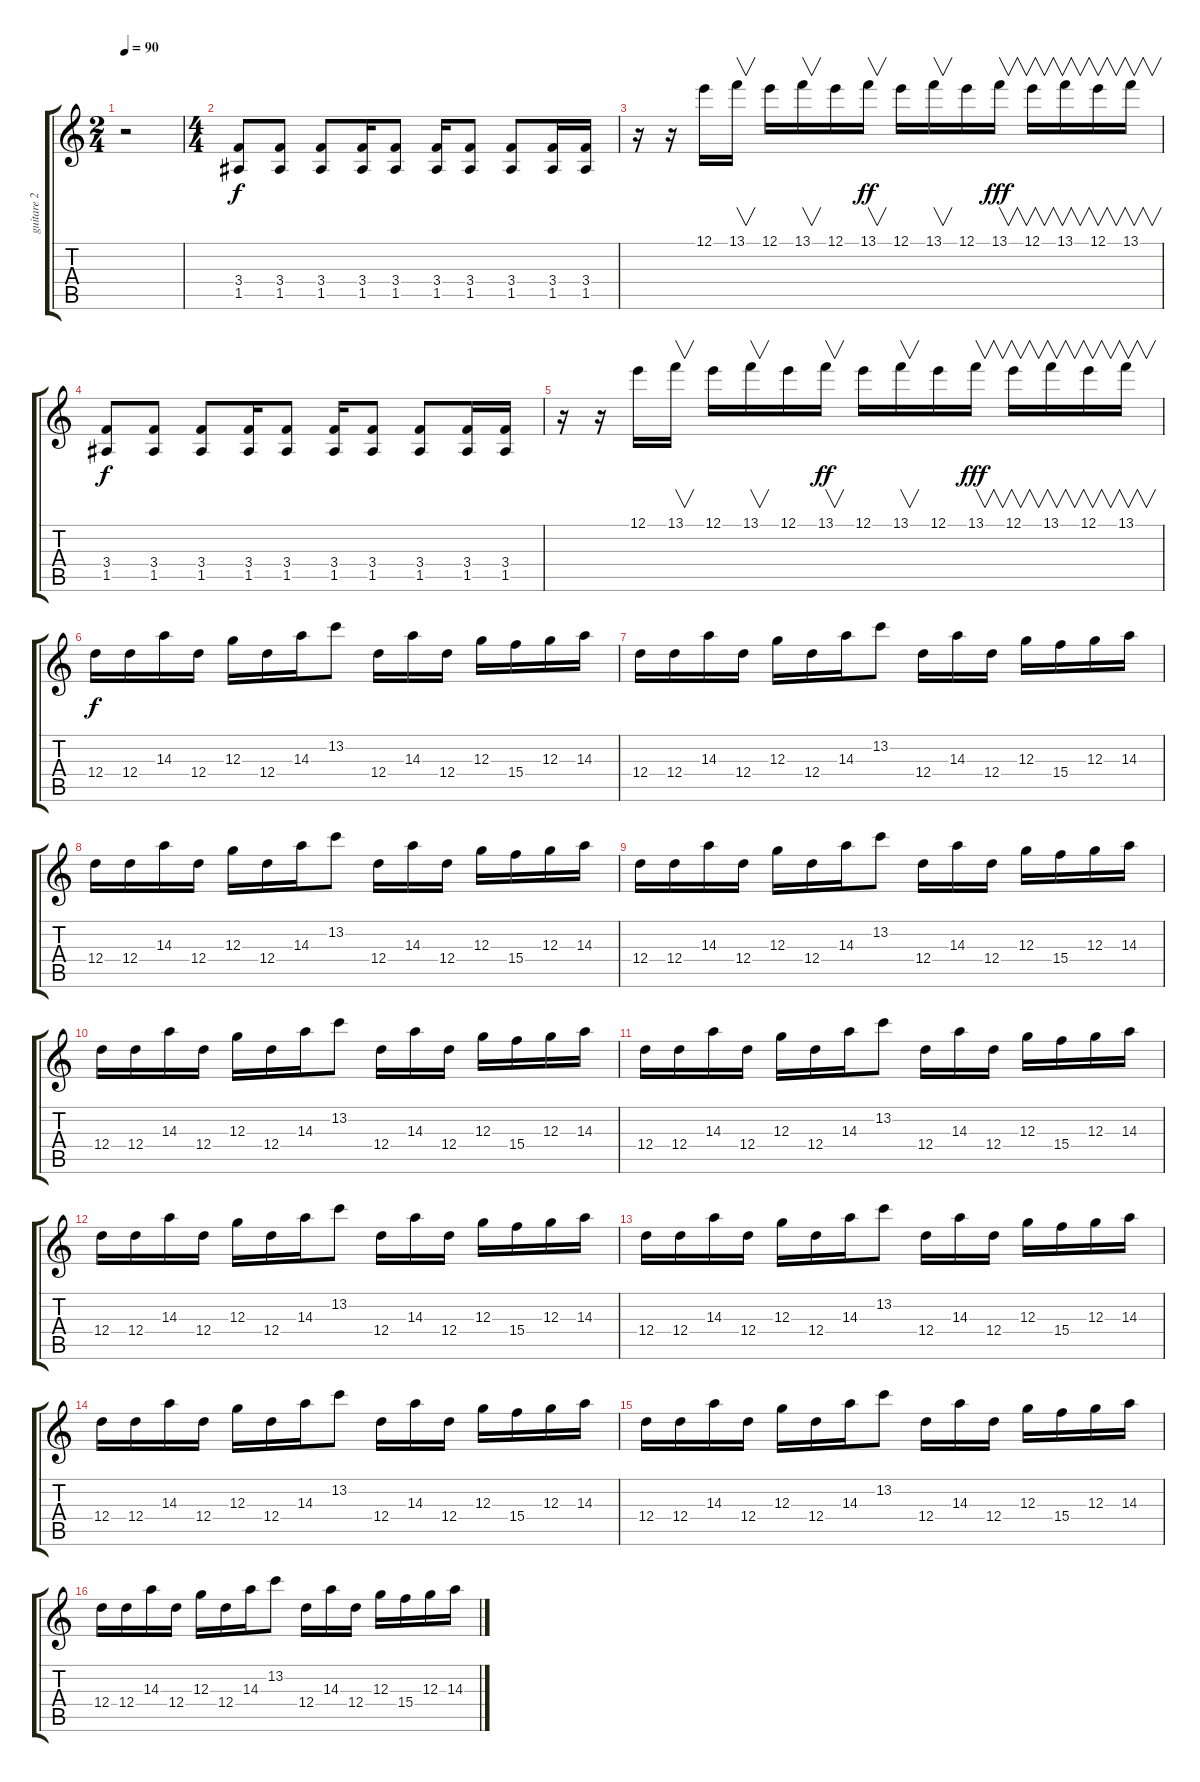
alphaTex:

\track ("guitare 2" "guitare 2") {instrument overdrivenguitar}
\staff {score tabs}
\tuning (E4 B3 G3 D3 A2 D2) {hide}
\ts (2 4)
\tempo 90
\clef g2
\ks c
r.2{dy f instrument overdrivenguitar} |
\ts (4 4)
(3.4 1.5).8 (3.4 1.5).8 (3.4 1.5).8 (3.4 1.5).16 (3.4 1.5).8 (3.4 1.5).16 (3.4 1.5).8 (3.4 1.5).8 (3.4 1.5).16 (3.4 1.5).16 |
r.16 r.16 12.1.16 13.1.16{v} 12.1.16 13.1.16{v} 12.1.16 13.1.16{v dy ff} 12.1.16 13.1.16{v} 12.1.16 13.1.16{v dy fff} 12.1.16{v} 13.1.16{v} 12.1.16{v} 13.1.16{v} |
(3.4 1.5).8{dy f} (3.4 1.5).8 (3.4 1.5).8 (3.4 1.5).16 (3.4 1.5).8 (3.4 1.5).16 (3.4 1.5).8 (3.4 1.5).8 (3.4 1.5).16 (3.4 1.5).16 |
r.16 r.16 12.1.16 13.1.16{v} 12.1.16 13.1.16{v} 12.1.16 13.1.16{v dy ff} 12.1.16 13.1.16{v} 12.1.16 13.1.16{v dy fff} 12.1.16{v} 13.1.16{v} 12.1.16{v} 13.1.16{v} |
12.4.16{dy f} 12.4.16 14.3.16 12.4.16 12.3.16 12.4.16 14.3.16 13.2.8 12.4.16 14.3.16 12.4.16 12.3.16 15.4.16 12.3.16 14.3.16 |
12.4.16 12.4.16 14.3.16 12.4.16 12.3.16 12.4.16 14.3.16 13.2.8 12.4.16 14.3.16 12.4.16 12.3.16 15.4.16 12.3.16 14.3.16 |
12.4.16 12.4.16 14.3.16 12.4.16 12.3.16 12.4.16 14.3.16 13.2.8 12.4.16 14.3.16 12.4.16 12.3.16 15.4.16 12.3.16 14.3.16 |
12.4.16 12.4.16 14.3.16 12.4.16 12.3.16 12.4.16 14.3.16 13.2.8 12.4.16 14.3.16 12.4.16 12.3.16 15.4.16 12.3.16 14.3.16 |
12.4.16 12.4.16 14.3.16 12.4.16 12.3.16 12.4.16 14.3.16 13.2.8 12.4.16 14.3.16 12.4.16 12.3.16 15.4.16 12.3.16 14.3.16 |
12.4.16 12.4.16 14.3.16 12.4.16 12.3.16 12.4.16 14.3.16 13.2.8 12.4.16 14.3.16 12.4.16 12.3.16 15.4.16 12.3.16 14.3.16 |
12.4.16 12.4.16 14.3.16 12.4.16 12.3.16 12.4.16 14.3.16 13.2.8 12.4.16 14.3.16 12.4.16 12.3.16 15.4.16 12.3.16 14.3.16 |
12.4.16 12.4.16 14.3.16 12.4.16 12.3.16 12.4.16 14.3.16 13.2.8 12.4.16 14.3.16 12.4.16 12.3.16 15.4.16 12.3.16 14.3.16 |
12.4.16 12.4.16 14.3.16 12.4.16 12.3.16 12.4.16 14.3.16 13.2.8 12.4.16 14.3.16 12.4.16 12.3.16 15.4.16 12.3.16 14.3.16 |
12.4.16 12.4.16 14.3.16 12.4.16 12.3.16 12.4.16 14.3.16 13.2.8 12.4.16 14.3.16 12.4.16 12.3.16 15.4.16 12.3.16 14.3.16 |
12.4.16 12.4.16 14.3.16 12.4.16 12.3.16 12.4.16 14.3.16 13.2.8 12.4.16 14.3.16 12.4.16 12.3.16 15.4.16 12.3.16 14.3.16
